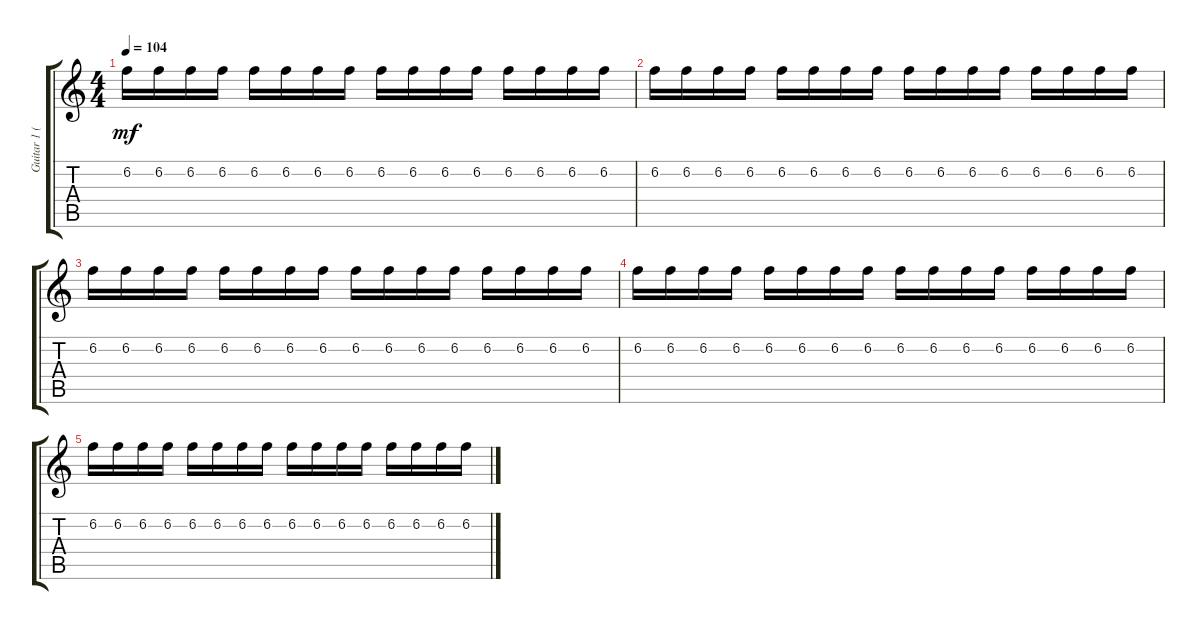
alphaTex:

\track ("Guitar 1 (Lead)" "Guitar 1 (") {instrument acousticguitarsteel}
\staff {score tabs}
\tuning (E4 B3 G3 D3 A2 E2) {hide}
\ts (4 4)
\tempo 104
\clef g2
\ks c
6.2.16{dy mf volume 3} 6.2.16 6.2.16{volume 3} 6.2.16 6.2.16{volume 3} 6.2.16 6.2.16{volume 3} 6.2.16 6.2.16{volume 3} 6.2.16 6.2.16{volume 2} 6.2.16 6.2.16{volume 2} 6.2.16 6.2.16{volume 2} 6.2.16 |
6.2.16{volume 2} 6.2.16 6.2.16{volume 2} 6.2.16 6.2.16{volume 2} 6.2.16 6.2.16{volume 2} 6.2.16 6.2.16{volume 2} 6.2.16 6.2.16{volume 2} 6.2.16 6.2.16{volume 1} 6.2.16 6.2.16{volume 1} 6.2.16 |
6.2.16{volume 2} 6.2.16 6.2.16{volume 2} 6.2.16 6.2.16{volume 2} 6.2.16 6.2.16{volume 2} 6.2.16 6.2.16{volume 2} 6.2.16 6.2.16{volume 2} 6.2.16 6.2.16{volume 1} 6.2.16 6.2.16{volume 1} 6.2.16 |
6.2.16{volume 1} 6.2.16 6.2.16{volume 1} 6.2.16 6.2.16{volume 1} 6.2.16 6.2.16{volume 1} 6.2.16 6.2.16{volume 1} 6.2.16 6.2.16{volume 0} 6.2.16 6.2.16{volume 0} 6.2.16 6.2.16{volume 0} 6.2.16 |
6.2.16{volume 1} 6.2.16 6.2.16{volume 1} 6.2.16 6.2.16{volume 1} 6.2.16 6.2.16{volume 1} 6.2.16 6.2.16{volume 1} 6.2.16 6.2.16{volume 0} 6.2.16 6.2.16{volume 0} 6.2.16 6.2.16{volume 0} 6.2.16
